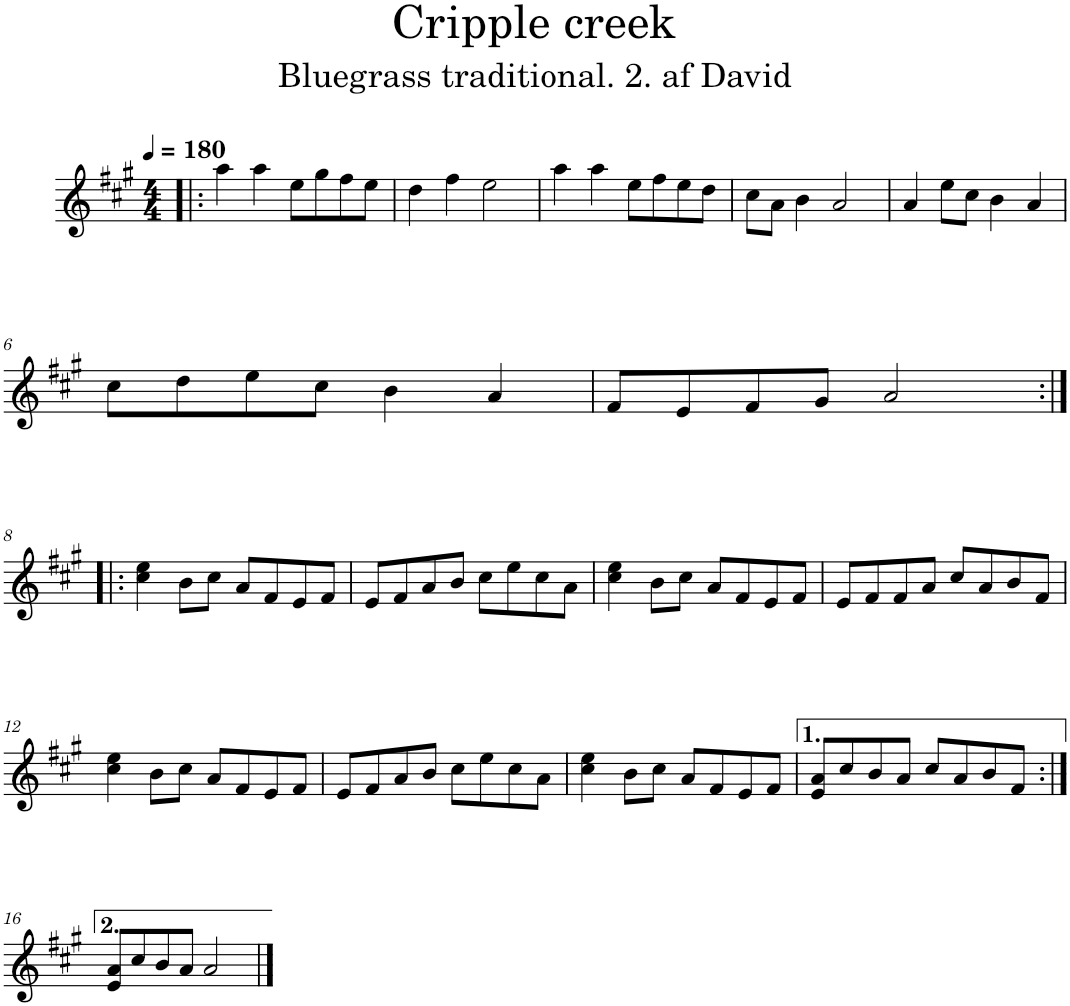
**kern
*part1
*staff1
*I"Flute
*I'Fl.
*clefG2
*k[f#c#g#]
*M4/4
*MM180
=1!|:
4aa\
4aa\
8ee\L
8gg#\
8ff#\
8ee\J
=2
4dd\
4ff#\
2ee\
=3
4aa\
4aa\
8ee\L
8ff#\
8ee\
8dd\J
=4
8cc#\L
8a\J
4b\
2a/
=5
4a/
8ee\L
8cc#\J
4b\
4a/
!!LO:LB:g=z
=6
8cc#\L
8dd\
8ee\
8cc#\J
4b\
4a/
=7
8f#/L
8e/
8f#/
8g#/J
2a/
!!LO:LB:g=z
=8:|!|:
4cc#\ 4ee\
8b\L
8cc#\J
8a/L
8f#/
8e/
8f#/J
=9
8e/L
8f#/
8a/
8b/J
8cc#\L
8ee\
8cc#\
8a\J
=10
4cc#\ 4ee\
8b\L
8cc#\J
8a/L
8f#/
8e/
8f#/J
=11
8e/L
8f#/
8f#/
8a/J
8cc#/L
8a/
8b/
8f#/J
!!LO:LB:g=z
=12
4cc#\ 4ee\
8b\L
8cc#\J
8a/L
8f#/
8e/
8f#/J
=13
8e/L
8f#/
8a/
8b/J
8cc#\L
8ee\
8cc#\
8a\J
=14
4cc#\ 4ee\
8b\L
8cc#\J
8a/L
8f#/
8e/
8f#/J
=15
8e/ 8a/L
8cc#/
8b/
8a/J
8cc#/L
8a/
8b/
8f#/J
!!LO:LB:g=z
=16:|!
8e/ 8a/L
8cc#/
8b/
8a/J
2a/
==
*-
